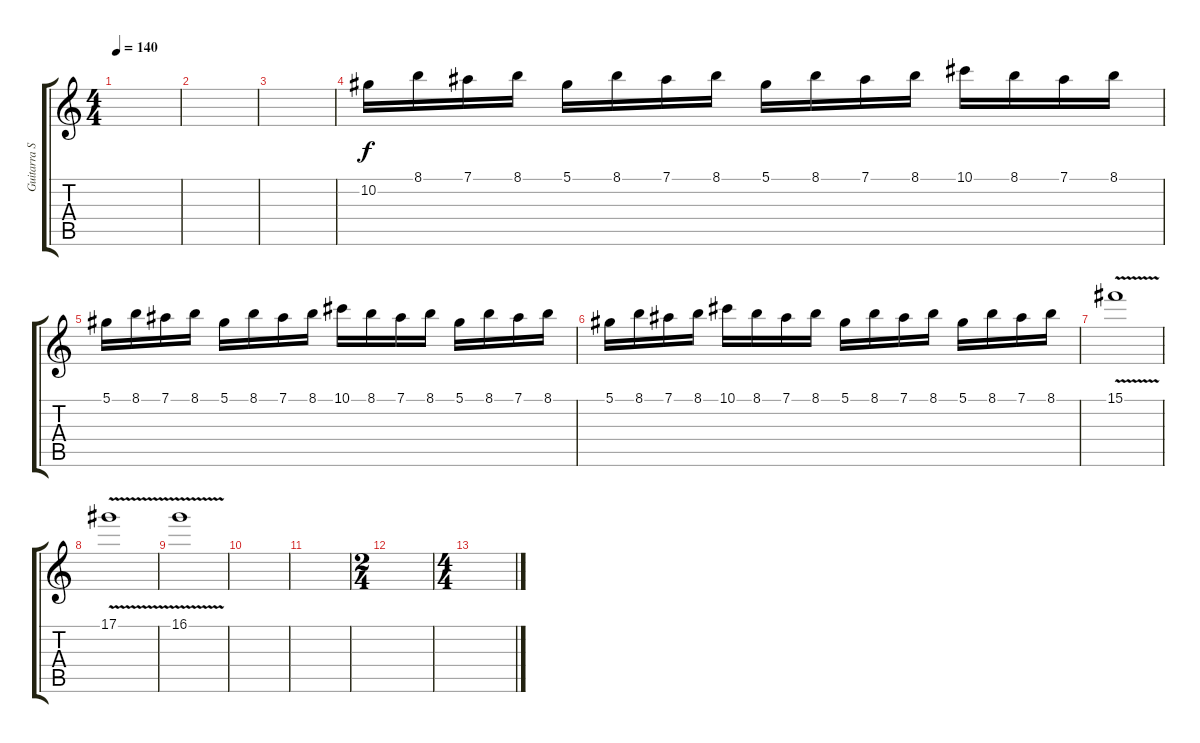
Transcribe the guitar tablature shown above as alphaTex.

\track ("Guitarra Solista" "Guitarra S") {instrument distortionguitar}
\staff {score tabs}
\tuning (Eb4 Bb3 Gb3 Db3 Ab2 Eb2) {hide}
\ts (4 4)
\tempo 140
\clef g2
\ks c
|
|
|
10.2.16 8.1.16 7.1.16 8.1.16 5.1.16 8.1.16 7.1.16 8.1.16 5.1.16 8.1.16 7.1.16 8.1.16 10.1.16 8.1.16 7.1.16 8.1.16 |
5.1.16 8.1.16 7.1.16 8.1.16 5.1.16 8.1.16 7.1.16 8.1.16 10.1.16 8.1.16 7.1.16 8.1.16 5.1.16 8.1.16 7.1.16 8.1.16 |
5.1.16 8.1.16 7.1.16 8.1.16 10.1.16 8.1.16 7.1.16 8.1.16 5.1.16 8.1.16 7.1.16 8.1.16 5.1.16 8.1.16 7.1.16 8.1.16 |
15.1{v}.1 |
17.1{v}.1 |
16.1{v}.1 |
|
|
\ts (2 4)
|
\ts (4 4)
